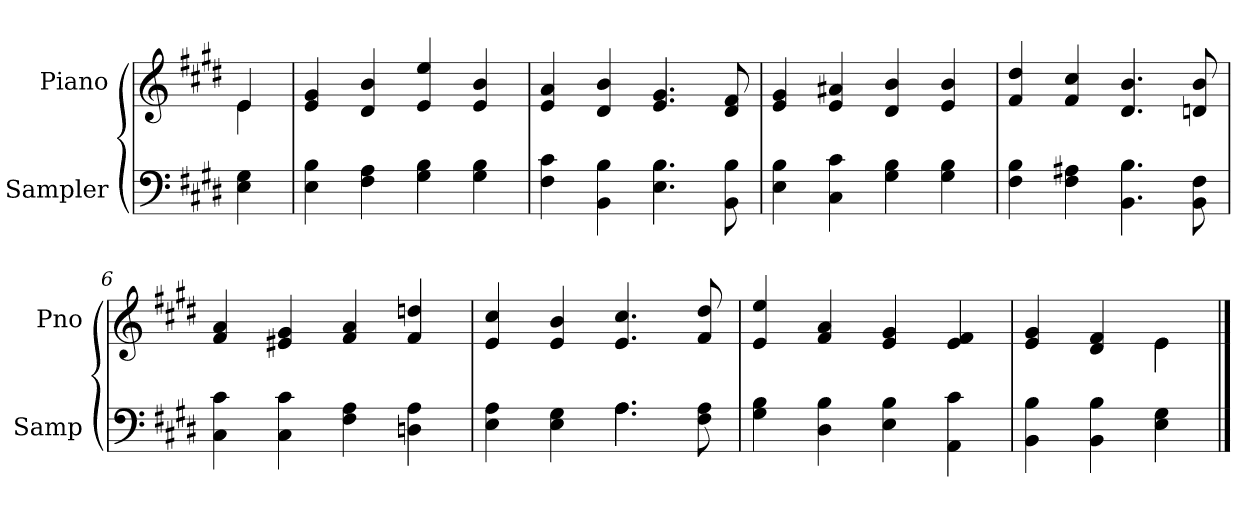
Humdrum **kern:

**kern	**kern
*part2	*part1
*staff2	*staff1
*I"Sampler	*I"Piano
*I'Samp	*I'Pno
*clefF4	*clefG2
*k[f#c#g#d#]	*k[f#c#g#d#]
*E:	*E:
=1	=1
*	*^
4E 4G#	4e/	4e
*	*v	*v
=2	=2
4E 4B	4e 4g#
4F# 4A	4d# 4b
4G# 4B	4e 4ee
4G# 4B	4e 4b
=3	=3
4F# 4c#	4e 4a
4BB 4B	4d# 4b
4.E 4.B	4.e 4.g#
8BB 8B	8d# 8f#
=4	=4
4E 4B	4e 4g#
4C# 4c#	4e 4a#X
4G# 4B	4d# 4b
4G# 4B	4e 4b
=5	=5
4F# 4B	4f# 4dd#
4F# 4A#X	4f# 4cc#
4.BB 4.B	4.d# 4.b
8BB 8F#	8dn 8b
=6	=6
4C# 4c#	4f# 4a
4C# 4c#	4e#X 4g#
4F# 4A	4f# 4a
4Dn 4A	4f# 4ddn
=7	=7
*^	*
4E 4A	2ryy	4e 4cc#
4E 4G#	.	4e 4b
4.A\	4.A	4.e 4.cc#
8F# 8A	8ryy	8f# 8dd#
*v	*v	*
=8	=8
4G# 4B	4e 4ee
4D# 4B	4f# 4a
4E 4B	4e 4g#
4AA 4c#	4e 4f#
=9	=9
*	*^
4BB 4B	4e 4g#	2ryy
4BB 4B	4d# 4f#	.
4E\ 4G#\	4e\	4e
*	*v	*v
==	==
*-	*-
